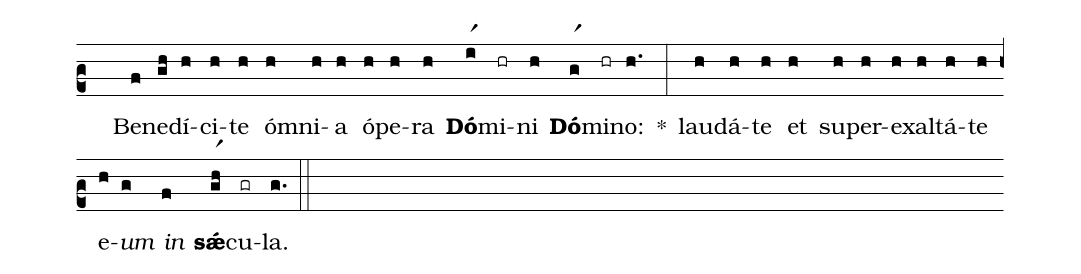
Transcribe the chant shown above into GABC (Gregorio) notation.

%%
(c2)
( )Be(f)ne(gh)dí(h)ci(h)te(h) óm(h)ni(h)a(h) ó(h)pe(h)ra(h) <b>Dó</b>(ir1)mi(hr)ni(h) <b>Dó</b>(gr1)mi(hr)no:(h.) *(:)
lau(h)dá(h)te(h) et(h) su(h)per(h)ex(h)al(h)tá(h)te(h) e(h)<i>um</i>(g) <i>in</i>(f) <b>sǽ</b>(ghr1)cu(gr)la.(g.) (::)
